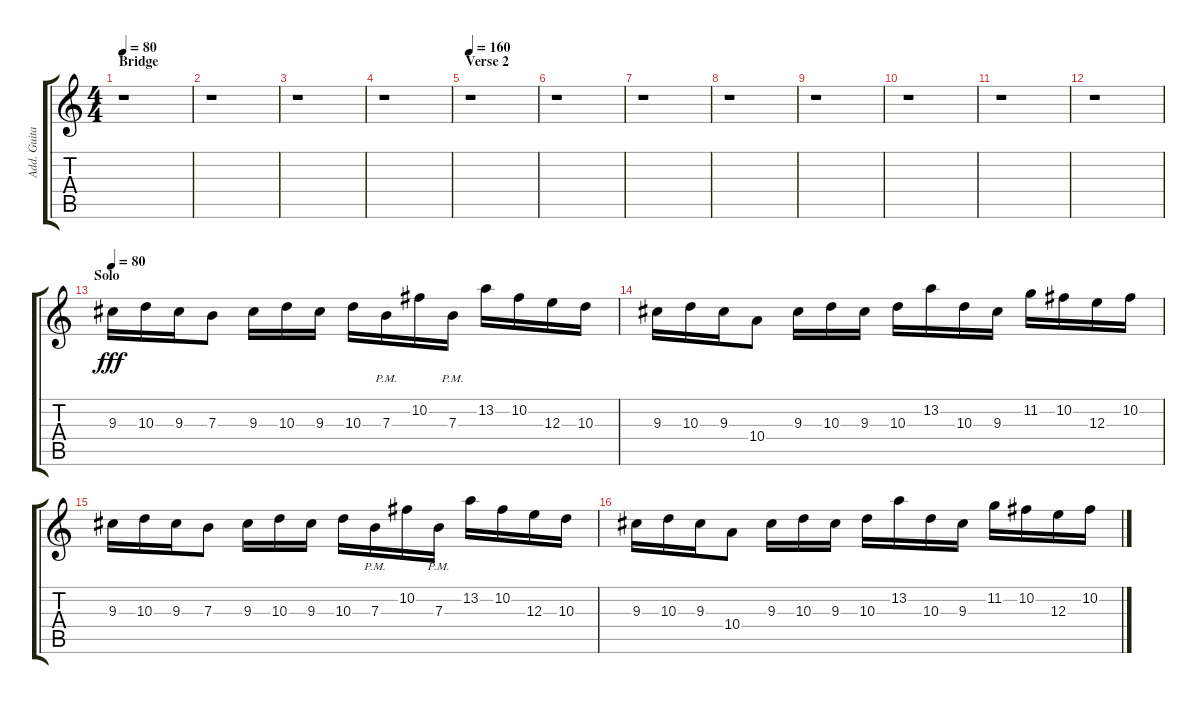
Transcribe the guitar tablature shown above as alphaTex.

\track ("Add. Guitar/Solo" "Add. Guita") {instrument distortionguitar}
\staff {score tabs}
\tuning (Db4 Ab3 E3 B2 Gb2 B1) {hide}
\ts (4 4)
\section ("" "Bridge")
\tempo 80
\clef g2
\ks c
r.1{dy fff} |
r.1 |
r.1 |
r.1 |
\section ("" "Verse 2")
\tempo 160
r.1 |
r.1 |
r.1 |
r.1 |
r.1 |
r.1 |
r.1 |
r.1 |
\section ("" "Solo")
\tempo 80
9.3.16 10.3.16 9.3.16 7.3.8 9.3.16 10.3.16 9.3.16 10.3.16 7.3{pm}.16 10.2.16 7.3{pm}.16 13.2.16 10.2.16 12.3.16 10.3.16 |
9.3.16 10.3.16 9.3.16 10.4.8 9.3.16 10.3.16 9.3.16 10.3.16 13.2.16 10.3.16 9.3.16 11.2.16 10.2.16 12.3.16 10.2.16 |
9.3.16 10.3.16 9.3.16 7.3.8 9.3.16 10.3.16 9.3.16 10.3.16 7.3{pm}.16 10.2.16 7.3{pm}.16 13.2.16 10.2.16 12.3.16 10.3.16 |
9.3.16 10.3.16 9.3.16 10.4.8 9.3.16 10.3.16 9.3.16 10.3.16 13.2.16 10.3.16 9.3.16 11.2.16 10.2.16 12.3.16 10.2.16
